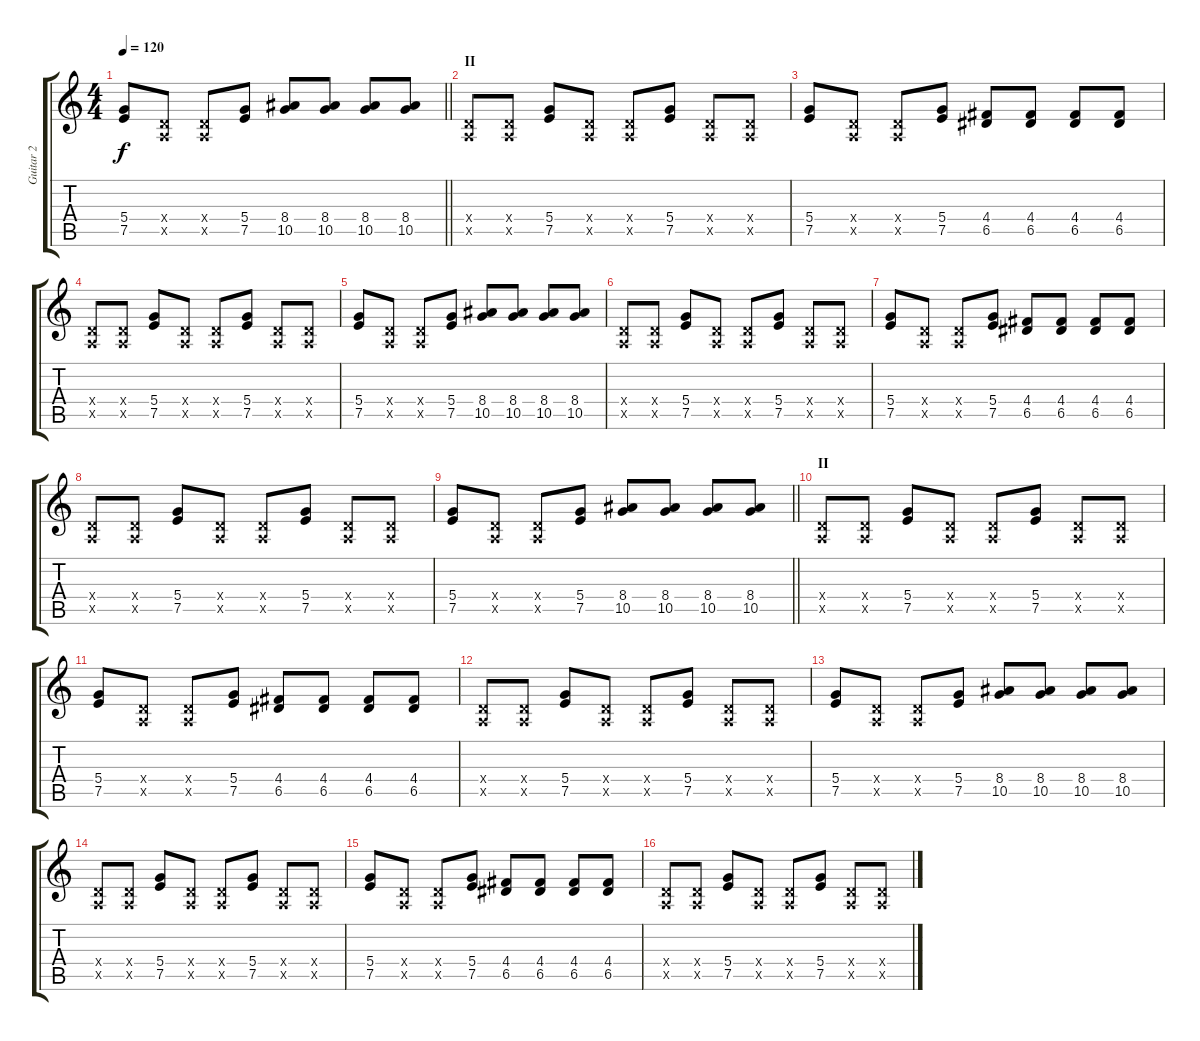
\track ("Guitar 2" "Guitar 2") {instrument distortionguitar}
\staff {score tabs}
\tuning (E4 B3 G3 D3 A2 E2) {hide}
\ts (4 4)
\tempo 120
\clef g2
\barLineRight lightlight
\ks c
(5.4 7.5).8{dy f} (0.4{x} 0.5{x}).8 (0.4{x} 0.5{x}).8 (5.4 7.5).8 (8.4 10.5).8 (8.4 10.5).8 (8.4 10.5).8 (8.4 10.5).8 |
\section ("" "II")
(0.4{x} 0.5{x}).8 (0.4{x} 0.5{x}).8 (5.4 7.5).8 (0.4{x} 0.5{x}).8 (0.4{x} 0.5{x}).8 (5.4 7.5).8 (0.4{x} 0.5{x}).8 (0.4{x} 0.5{x}).8 |
(5.4 7.5).8 (0.4{x} 0.5{x}).8 (0.4{x} 0.5{x}).8 (5.4 7.5).8 (4.4 6.5).8 (4.4 6.5).8 (4.4 6.5).8 (4.4 6.5).8 |
(0.4{x} 0.5{x}).8 (0.4{x} 0.5{x}).8 (5.4 7.5).8 (0.4{x} 0.5{x}).8 (0.4{x} 0.5{x}).8 (5.4 7.5).8 (0.4{x} 0.5{x}).8 (0.4{x} 0.5{x}).8 |
(5.4 7.5).8 (0.4{x} 0.5{x}).8 (0.4{x} 0.5{x}).8 (5.4 7.5).8 (8.4 10.5).8 (8.4 10.5).8 (8.4 10.5).8 (8.4 10.5).8 |
(0.4{x} 0.5{x}).8 (0.4{x} 0.5{x}).8 (5.4 7.5).8 (0.4{x} 0.5{x}).8 (0.4{x} 0.5{x}).8 (5.4 7.5).8 (0.4{x} 0.5{x}).8 (0.4{x} 0.5{x}).8 |
(5.4 7.5).8 (0.4{x} 0.5{x}).8 (0.4{x} 0.5{x}).8 (5.4 7.5).8 (4.4 6.5).8 (4.4 6.5).8 (4.4 6.5).8 (4.4 6.5).8 |
(0.4{x} 0.5{x}).8 (0.4{x} 0.5{x}).8 (5.4 7.5).8 (0.4{x} 0.5{x}).8 (0.4{x} 0.5{x}).8 (5.4 7.5).8 (0.4{x} 0.5{x}).8 (0.4{x} 0.5{x}).8 |
\barLineRight lightlight
(5.4 7.5).8 (0.4{x} 0.5{x}).8 (0.4{x} 0.5{x}).8 (5.4 7.5).8 (8.4 10.5).8 (8.4 10.5).8 (8.4 10.5).8 (8.4 10.5).8 |
\section ("" "II")
(0.4{x} 0.5{x}).8 (0.4{x} 0.5{x}).8 (5.4 7.5).8 (0.4{x} 0.5{x}).8 (0.4{x} 0.5{x}).8 (5.4 7.5).8 (0.4{x} 0.5{x}).8 (0.4{x} 0.5{x}).8 |
(5.4 7.5).8 (0.4{x} 0.5{x}).8 (0.4{x} 0.5{x}).8 (5.4 7.5).8 (4.4 6.5).8 (4.4 6.5).8 (4.4 6.5).8 (4.4 6.5).8 |
(0.4{x} 0.5{x}).8 (0.4{x} 0.5{x}).8 (5.4 7.5).8 (0.4{x} 0.5{x}).8 (0.4{x} 0.5{x}).8 (5.4 7.5).8 (0.4{x} 0.5{x}).8 (0.4{x} 0.5{x}).8 |
(5.4 7.5).8 (0.4{x} 0.5{x}).8 (0.4{x} 0.5{x}).8 (5.4 7.5).8 (8.4 10.5).8 (8.4 10.5).8 (8.4 10.5).8 (8.4 10.5).8 |
(0.4{x} 0.5{x}).8 (0.4{x} 0.5{x}).8 (5.4 7.5).8 (0.4{x} 0.5{x}).8 (0.4{x} 0.5{x}).8 (5.4 7.5).8 (0.4{x} 0.5{x}).8 (0.4{x} 0.5{x}).8 |
(5.4 7.5).8 (0.4{x} 0.5{x}).8 (0.4{x} 0.5{x}).8 (5.4 7.5).8 (4.4 6.5).8 (4.4 6.5).8 (4.4 6.5).8 (4.4 6.5).8 |
(0.4{x} 0.5{x}).8 (0.4{x} 0.5{x}).8 (5.4 7.5).8 (0.4{x} 0.5{x}).8 (0.4{x} 0.5{x}).8 (5.4 7.5).8 (0.4{x} 0.5{x}).8 (0.4{x} 0.5{x}).8
